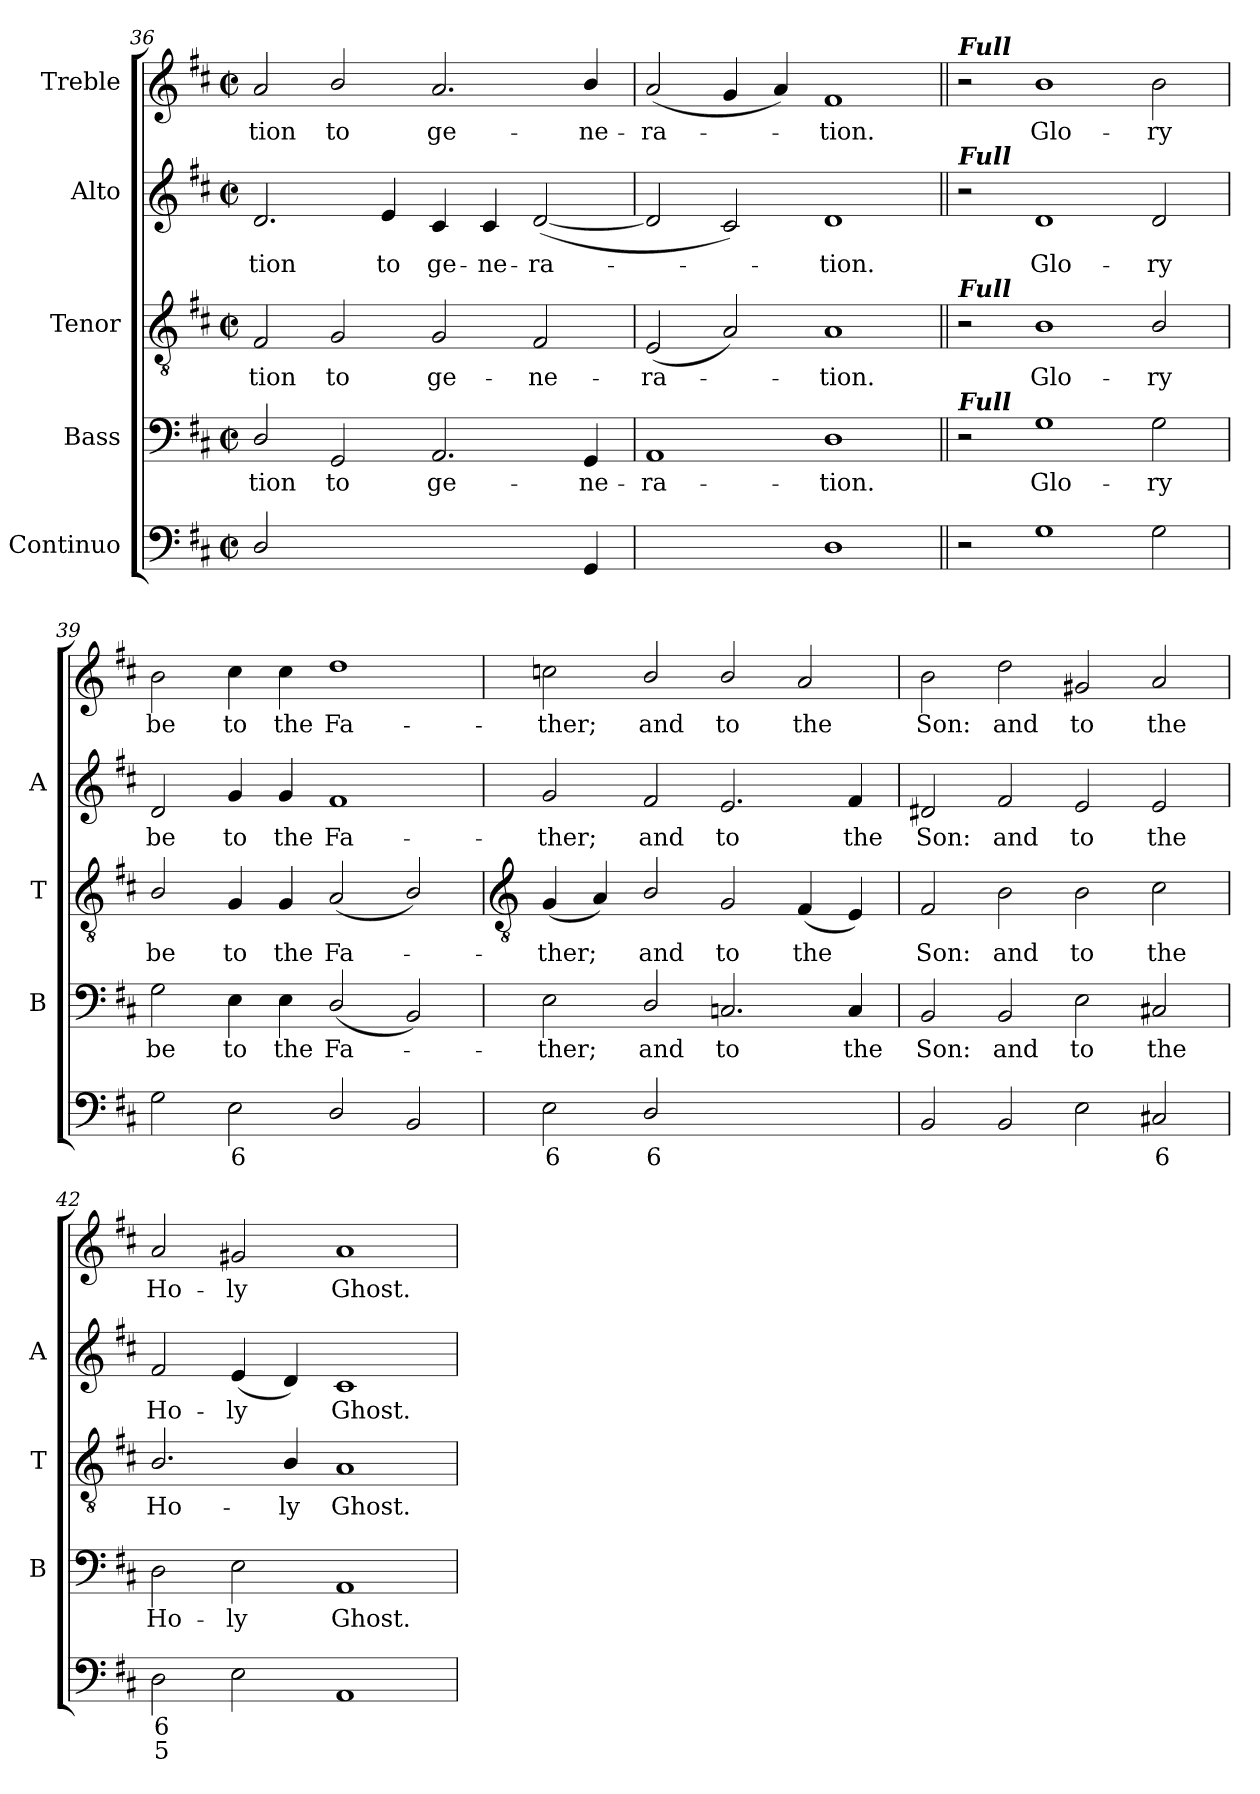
**kern	**text	**text	**kern	**text	**kern	**text	**kern	**text	**kern	**text
*part5	*part5	*part5	*part4	*part4	*part3	*part3	*part2	*part2	*part1	*part1
*staff5	*staff5	*staff5	*staff4	*staff4	*staff3	*staff3	*staff2	*staff2	*staff1	*staff1
*I"Continuo	*	*	*I"Bass	*	*I"Tenor	*	*I"Alto	*	*I"Treble	*
*	*	*	*I'B	*	*I'T	*	*I'A	*	*	*
*clefF4	*	*	*clefF4	*	*clefGv2	*	*clefG2	*	*clefG2	*
*k[f#c#]	*	*	*k[f#c#]	*	*k[f#c#]	*	*k[f#c#]	*	*k[f#c#]	*
*D:	*	*	*D:	*	*D:	*	*D:	*	*D:	*
*M4/2	*	*	*M4/2	*	*M4/2	*	*M4/2	*	*M4/2	*
*met(c|)	*	*	*met(c|)	*	*met(c|)	*	*met(c|)	*	*met(c|)	*
=36	=36	=36	=36	=36	=36	=36	=36	=36	=36	=36
!	!	!	!	!LO:LY:b	!	!LO:LY:b	!	!LO:LY:b	!	!LO:LY:b
2D/	.	.	2D/	-tion	2F#	tion	2.d	-tion	2a	-tion
!	!LO:LY:b	!	!	!LO:LY:b	!	!LO:LY:b	!	!	!	!LO:LY:b
[4GGyy	5	.	2GG	to	2G	to	.	.	2b/	to
!	!LO:LY:b	!	!	!	!	!	!	!LO:LY:b	!	!
4GGyy]	6	.	.	.	.	.	4e	to	.	.
!	!LO:LY:b	!LO:LY:b	!	!LO:LY:b	!	!LO:LY:b	!	!LO:LY:b	!	!LO:LY:b
[2AAyy	7	3	2.AA	ge-	2G	ge-	4c#	ge-	2.a	ge-
!	!	!	!	!	!	!	!	!LO:LY:b	!	!
.	.	.	.	.	.	.	4c#	-ne-	.	.
!	!LO:LY:b	!LO:LY:b	!	!	!	!LO:LY:b	!	!LO:LY:b	!	!
4AAyy]	6	4	.	.	2F#	-ne-	(<[2d	-ra-	.	.
!	!	!	!	!LO:LY:b	!	!	!	!	!	!LO:LY:b
4GG	.	.	4GG	-ne-	.	.	.	.	4b/	-ne-
=37	=37	=37	=37	=37	=37	=37	=37	=37	=37	=37
!	!LO:LY:b	!LO:LY:b	!	!LO:LY:b	!	!LO:LY:b	!	!	!	!LO:LY:b
[2AAyy	5	4	1AA	-ra-	(<2E	-ra-	2d]	.	(<2a	-ra-
!	!	!LO:LY:b	!	!	!	!	!	!	!	!
2AAyy]	.	3	.	.	2A)	.	2c#)	.	4g	.
.	.	.	.	.	.	.	.	.	4a)	.
!	!	!	!	!LO:LY:b	!	!LO:LY:b	!	!LO:LY:b	!	!LO:LY:b
1D	.	.	1D	-tion.	1A	tion.	1d	tion.	1f#	tion.
=38||	=38||	=38||	=38||	=38||	=38||	=38||	=38||	=38||	=38||	=38||
!	!	!	!	!	!	!	!	!	!LO:TX:a:Bi:t=Full	!
!	!	!	!	!	!	!	!LO:TX:a:Bi:t=Full	!	!	!
!	!	!	!	!	!LO:TX:a:Bi:t=Full	!	!	!	!	!
!	!	!	!LO:TX:a:Bi:t=Full	!	!	!	!	!	!	!
2r	.	.	2r	.	2r	.	2r	.	2r	.
!	!	!	!	!LO:LY:b	!	!LO:LY:b	!	!LO:LY:b	!	!LO:LY:b
1G	.	.	1G	Glo-	1B	Glo-	1d	Glo-	1b	Glo-
!	!	!	!	!LO:LY:b	!	!LO:LY:b	!	!LO:LY:b	!	!LO:LY:b
2G	.	.	2G	-ry	2B/	-ry	2d	-ry	2b	-ry
=39	=39	=39	=39	=39	=39	=39	=39	=39	=39	=39
!	!	!	!	!LO:LY:b	!	!LO:LY:b	!	!LO:LY:b	!	!LO:LY:b
2G	.	.	2G	be	2B/	be	2d	be	2b	be
!	!LO:LY:b	!	!	!LO:LY:b	!	!LO:LY:b	!	!LO:LY:b	!	!LO:LY:b
2E	6	.	4E	to	4G	to	4g	to	4cc#	to
!	!	!	!	!LO:LY:b	!	!LO:LY:b	!	!LO:LY:b	!	!LO:LY:b
.	.	.	4E	the	4G	the	4g	the	4cc#	the
!	!	!	!	!LO:LY:b	!	!LO:LY:b	!	!LO:LY:b	!	!LO:LY:b
2D/	.	.	(<2D/	Fa-	(<2A	Fa-	1f#	Fa-	1dd	Fa-
2BB	.	.	2BB)	.	2B/)	.	.	.	.	.
!!LO:LB:g=z
=40	=40	=40	=40	=40	=40	=40	=40	=40	=40	=40
*	*	*	*	*	*clefGv2	*	*	*	*	*
!	!LO:LY:b	!	!	!LO:LY:b	!	!LO:LY:b	!	!LO:LY:b	!	!LO:LY:b
2E	6	.	2E	ther;	(<4G	ther;	2g	-ther;	2ccn	-ther;
.	.	.	.	.	4A)	.	.	.	.	.
!	!LO:LY:b	!	!	!LO:LY:b	!	!LO:LY:b	!	!LO:LY:b	!	!LO:LY:b
2D/	6	.	2D/	and	2B/	and	2f#	and	2b/	and
!	!LO:LY:b	!	!	!LO:LY:b	!	!LO:LY:b	!	!LO:LY:b	!	!LO:LY:b
[2Cnyy	7	.	2.Cn	to	2G	to	2.e	to	2b/	to
!	!LO:LY:b	!	!	!	!	!LO:LY:b	!	!	!	!LO:LY:b
2Cyy]	6	.	.	.	(<4F#	the	.	.	2a	the
!	!	!	!	!LO:LY:b	!	!	!	!LO:LY:b	!	!
.	.	.	4C	the	4E)	.	4f#	the	.	.
=41	=41	=41	=41	=41	=41	=41	=41	=41	=41	=41
!	!	!	!	!LO:LY:b	!	!LO:LY:b	!	!LO:LY:b	!	!LO:LY:b
2BB	.	.	2BB	Son:	2F#	Son:	2d#X	Son:	2b	Son:
!	!	!	!	!LO:LY:b	!	!LO:LY:b	!	!LO:LY:b	!	!LO:LY:b
2BB	.	.	2BB	and	2B	and	2f#	and	2dd	and
!	!	!	!	!LO:LY:b	!	!LO:LY:b	!	!LO:LY:b	!	!LO:LY:b
2E	.	.	2E	to	2B	to	2e	to	2g#X	to
!	!LO:LY:b	!	!	!LO:LY:b	!	!LO:LY:b	!	!LO:LY:b	!	!LO:LY:b
2C#X	6	.	2C#X	the	2c#	the	2e	the	2a	the
=42	=42	=42	=42	=42	=42	=42	=42	=42	=42	=42
!	!LO:LY:b	!LO:LY:b	!	!LO:LY:b	!	!LO:LY:b	!	!LO:LY:b	!	!LO:LY:b
2D	6	5	2D	Ho-	2.B/	Ho-	2f#	Ho-	2a	Ho-
!	!	!	!	!LO:LY:b	!	!	!	!LO:LY:b	!	!LO:LY:b
2E	.	.	2E	-ly	.	.	(<4e	-ly	2g#X	-ly
!	!	!	!	!	!	!LO:LY:b	!	!	!	!
.	.	.	.	.	4B/	-ly	4d)	.	.	.
!	!	!	!	!LO:LY:b	!	!LO:LY:b	!	!LO:LY:b	!	!LO:LY:b
1AA	.	.	1AA	Ghost.	1A	Ghost.	1c#	Ghost.	1a	Ghost.
=	=	=	=	=	=	=	=	=	=	=
*-	*-	*-	*-	*-	*-	*-	*-	*-	*-	*-
